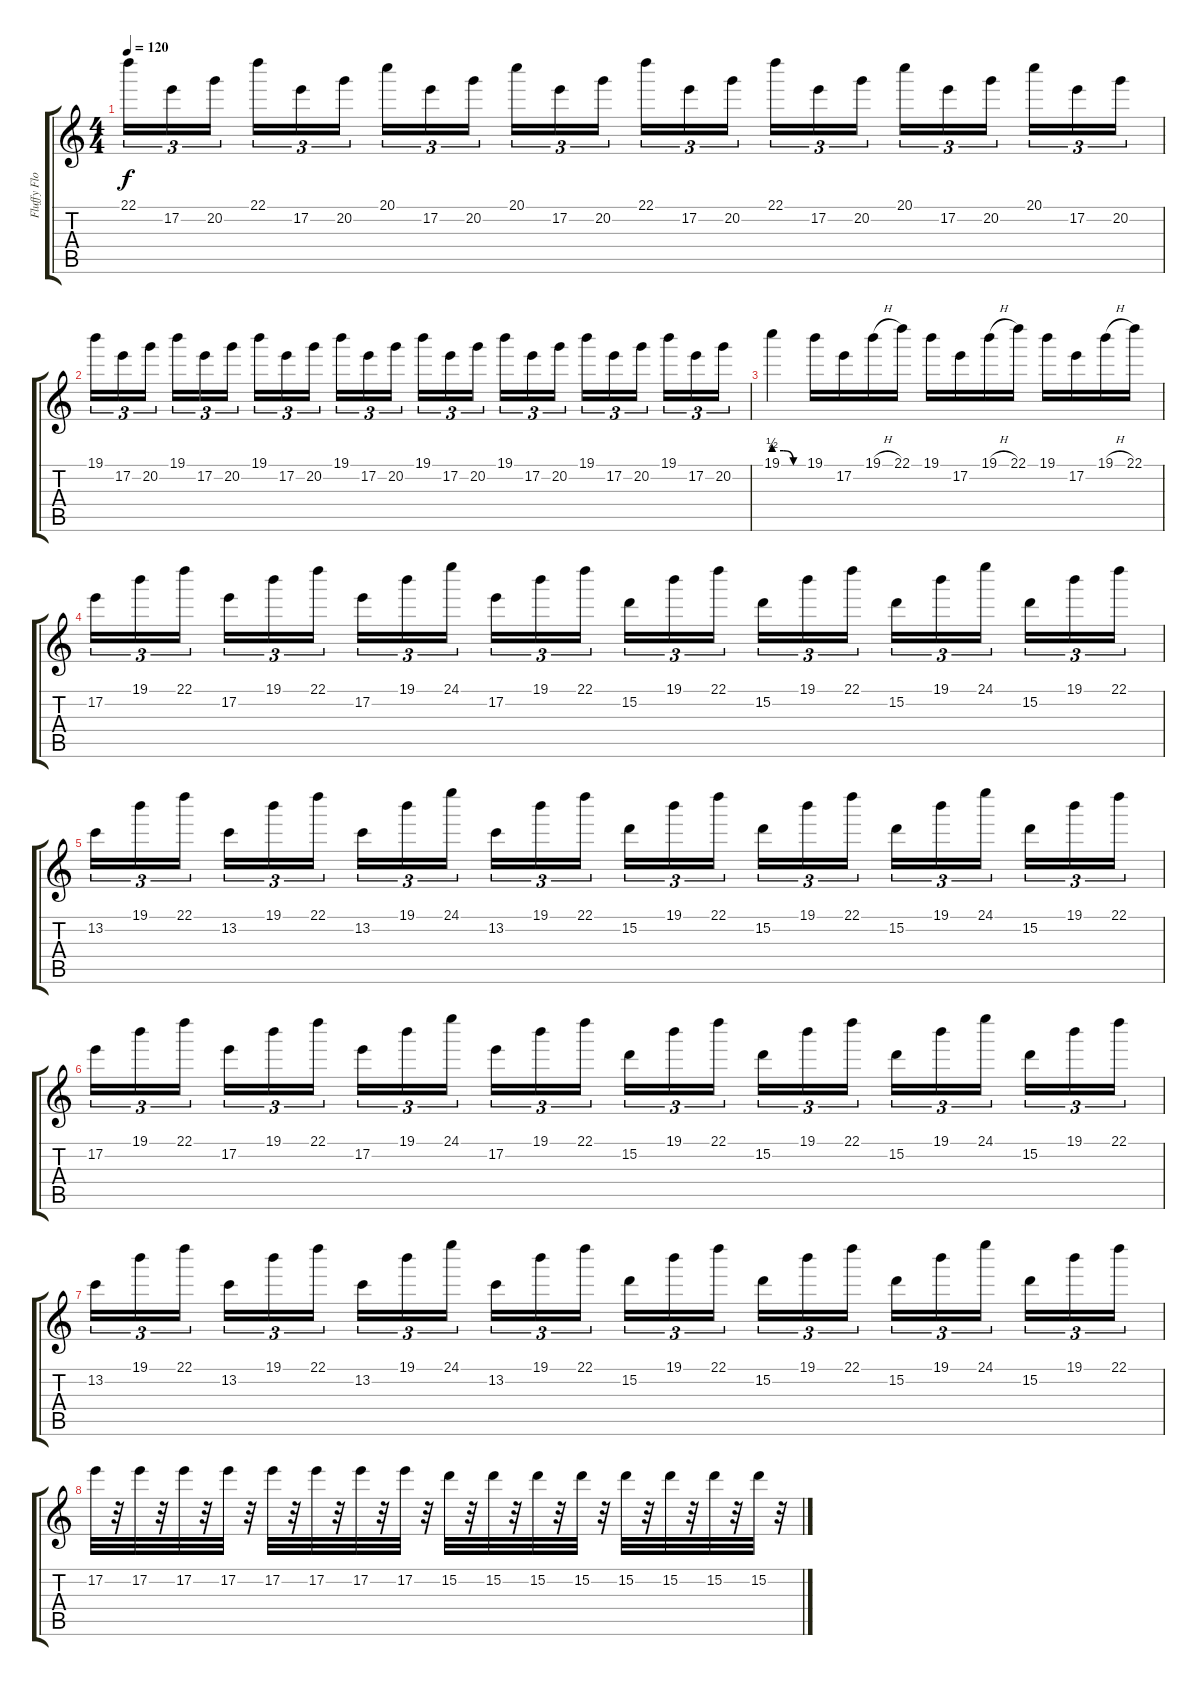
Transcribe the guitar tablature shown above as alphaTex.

\track ("Fluffy Floyd" "Fluffy Flo") {instrument distortionguitar}
\staff {score tabs}
\tuning (E4 B3 G3 D3 A2 E2) {hide}
\ts (4 4)
\tempo 120
\clef g2
\ks c
22.1.16{tu (3 2) dy f} 17.2.16{tu (3 2)} 20.2.16{tu (3 2)} 22.1.16{tu (3 2)} 17.2.16{tu (3 2)} 20.2.16{tu (3 2)} 20.1.16{tu (3 2)} 17.2.16{tu (3 2)} 20.2.16{tu (3 2)} 20.1.16{tu (3 2)} 17.2.16{tu (3 2)} 20.2.16{tu (3 2)} 22.1.16{tu (3 2)} 17.2.16{tu (3 2)} 20.2.16{tu (3 2)} 22.1.16{tu (3 2)} 17.2.16{tu (3 2)} 20.2.16{tu (3 2)} 20.1.16{tu (3 2)} 17.2.16{tu (3 2)} 20.2.16{tu (3 2)} 20.1.16{tu (3 2)} 17.2.16{tu (3 2)} 20.2.16{tu (3 2)} |
19.1.16{tu (3 2)} 17.2.16{tu (3 2)} 20.2.16{tu (3 2)} 19.1.16{tu (3 2)} 17.2.16{tu (3 2)} 20.2.16{tu (3 2)} 19.1.16{tu (3 2)} 17.2.16{tu (3 2)} 20.2.16{tu (3 2)} 19.1.16{tu (3 2)} 17.2.16{tu (3 2)} 20.2.16{tu (3 2)} 19.1.16{tu (3 2)} 17.2.16{tu (3 2)} 20.2.16{tu (3 2)} 19.1.16{tu (3 2)} 17.2.16{tu (3 2)} 20.2.16{tu (3 2)} 19.1.16{tu (3 2)} 17.2.16{tu (3 2)} 20.2.16{tu (3 2)} 19.1.16{tu (3 2)} 17.2.16{tu (3 2)} 20.2.16{tu (3 2)} |
19.1{be (custom 0 2 20 2 40 0 60 0)}.4 19.1.16 17.2.16 19.1{h}.16 22.1.16 19.1.16 17.2.16 19.1{h}.16 22.1.16 19.1.16 17.2.16 19.1{h}.16 22.1.16 |
17.2.16{tu (3 2)} 19.1.16{tu (3 2)} 22.1.16{tu (3 2)} 17.2.16{tu (3 2)} 19.1.16{tu (3 2)} 22.1.16{tu (3 2)} 17.2.16{tu (3 2)} 19.1.16{tu (3 2)} 24.1.16{tu (3 2)} 17.2.16{tu (3 2)} 19.1.16{tu (3 2)} 22.1.16{tu (3 2)} 15.2.16{tu (3 2)} 19.1.16{tu (3 2)} 22.1.16{tu (3 2)} 15.2.16{tu (3 2)} 19.1.16{tu (3 2)} 22.1.16{tu (3 2)} 15.2.16{tu (3 2)} 19.1.16{tu (3 2)} 24.1.16{tu (3 2)} 15.2.16{tu (3 2)} 19.1.16{tu (3 2)} 22.1.16{tu (3 2)} |
13.2.16{tu (3 2)} 19.1.16{tu (3 2)} 22.1.16{tu (3 2)} 13.2.16{tu (3 2)} 19.1.16{tu (3 2)} 22.1.16{tu (3 2)} 13.2.16{tu (3 2)} 19.1.16{tu (3 2)} 24.1.16{tu (3 2)} 13.2.16{tu (3 2)} 19.1.16{tu (3 2)} 22.1.16{tu (3 2)} 15.2.16{tu (3 2)} 19.1.16{tu (3 2)} 22.1.16{tu (3 2)} 15.2.16{tu (3 2)} 19.1.16{tu (3 2)} 22.1.16{tu (3 2)} 15.2.16{tu (3 2)} 19.1.16{tu (3 2)} 24.1.16{tu (3 2)} 15.2.16{tu (3 2)} 19.1.16{tu (3 2)} 22.1.16{tu (3 2)} |
17.2.16{tu (3 2)} 19.1.16{tu (3 2)} 22.1.16{tu (3 2)} 17.2.16{tu (3 2)} 19.1.16{tu (3 2)} 22.1.16{tu (3 2)} 17.2.16{tu (3 2)} 19.1.16{tu (3 2)} 24.1.16{tu (3 2)} 17.2.16{tu (3 2)} 19.1.16{tu (3 2)} 22.1.16{tu (3 2)} 15.2.16{tu (3 2)} 19.1.16{tu (3 2)} 22.1.16{tu (3 2)} 15.2.16{tu (3 2)} 19.1.16{tu (3 2)} 22.1.16{tu (3 2)} 15.2.16{tu (3 2)} 19.1.16{tu (3 2)} 24.1.16{tu (3 2)} 15.2.16{tu (3 2)} 19.1.16{tu (3 2)} 22.1.16{tu (3 2)} |
13.2.16{tu (3 2)} 19.1.16{tu (3 2)} 22.1.16{tu (3 2)} 13.2.16{tu (3 2)} 19.1.16{tu (3 2)} 22.1.16{tu (3 2)} 13.2.16{tu (3 2)} 19.1.16{tu (3 2)} 24.1.16{tu (3 2)} 13.2.16{tu (3 2)} 19.1.16{tu (3 2)} 22.1.16{tu (3 2)} 15.2.16{tu (3 2)} 19.1.16{tu (3 2)} 22.1.16{tu (3 2)} 15.2.16{tu (3 2)} 19.1.16{tu (3 2)} 22.1.16{tu (3 2)} 15.2.16{tu (3 2)} 19.1.16{tu (3 2)} 24.1.16{tu (3 2)} 15.2.16{tu (3 2)} 19.1.16{tu (3 2)} 22.1.16{tu (3 2)} |
17.2.32 r.32 17.2.32 r.32 17.2.32 r.32 17.2.32 r.32 17.2.32 r.32 17.2.32 r.32 17.2.32 r.32 17.2.32 r.32 15.2.32 r.32 15.2.32 r.32 15.2.32 r.32 15.2.32 r.32 15.2.32 r.32 15.2.32 r.32 15.2.32 r.32 15.2.32 r.32
